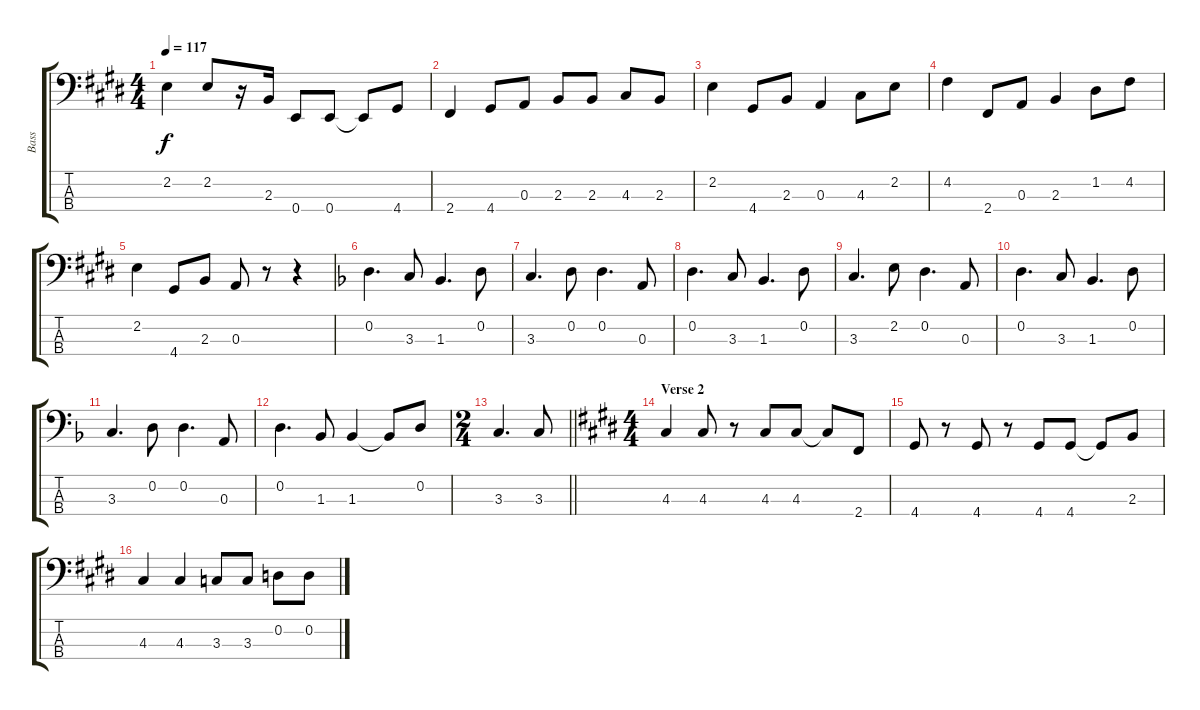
\track ("Bass" "Bass") {instrument electricbassfinger}
\staff {score tabs}
\tuning (G2 D2 A1 E1) {hide}
\ts (4 4)
\tempo 117
\clef f4
\ks e
2.2.4{dy f} 2.2.8 r.16 2.3.16 0.4.8 0.4.8 0.4{t}.8 4.4.8 |
2.4.4 4.4.8 0.3.8 2.3.8 2.3.8 4.3.8 2.3.8 |
2.2.4 4.4.8 2.3.8 0.3.4 4.3.8 2.2.8 |
4.2.4 2.4.8 0.3.8 2.3.4 1.2.8 4.2.8 |
2.2.4 4.4.8 2.3.8 0.3.8 r.8 r.4 |
\ks f
0.2.4{d} 3.3.8 1.3.4{d} 0.2.8 |
3.3.4{d} 0.2.8 0.2.4{d} 0.3.8 |
0.2.4{d} 3.3.8 1.3.4{d} 0.2.8 |
3.3.4{d} 2.2.8 0.2.4{d} 0.3.8 |
0.2.4{d} 3.3.8 1.3.4{d} 0.2.8 |
3.3.4{d} 0.2.8 0.2.4{d} 0.3.8 |
0.2.4{d} 1.3.8 1.3.4 1.3{t}.8 0.2.8 |
\ts (2 4)
\barLineRight lightlight
3.3.4{d} 3.3.8 |
\ts (4 4)
\section ("" "Verse 2")
\ks e
4.3.4 4.3.8 r.8 4.3.8 4.3.8 4.3{t}.8 2.4.8 |
4.4.8 r.8 4.4.8 r.8 4.4.8 4.4.8 4.4{t}.8 2.3.8 |
4.3.4 4.3.4 3.3.8 3.3.8 0.2.8 0.2.8
